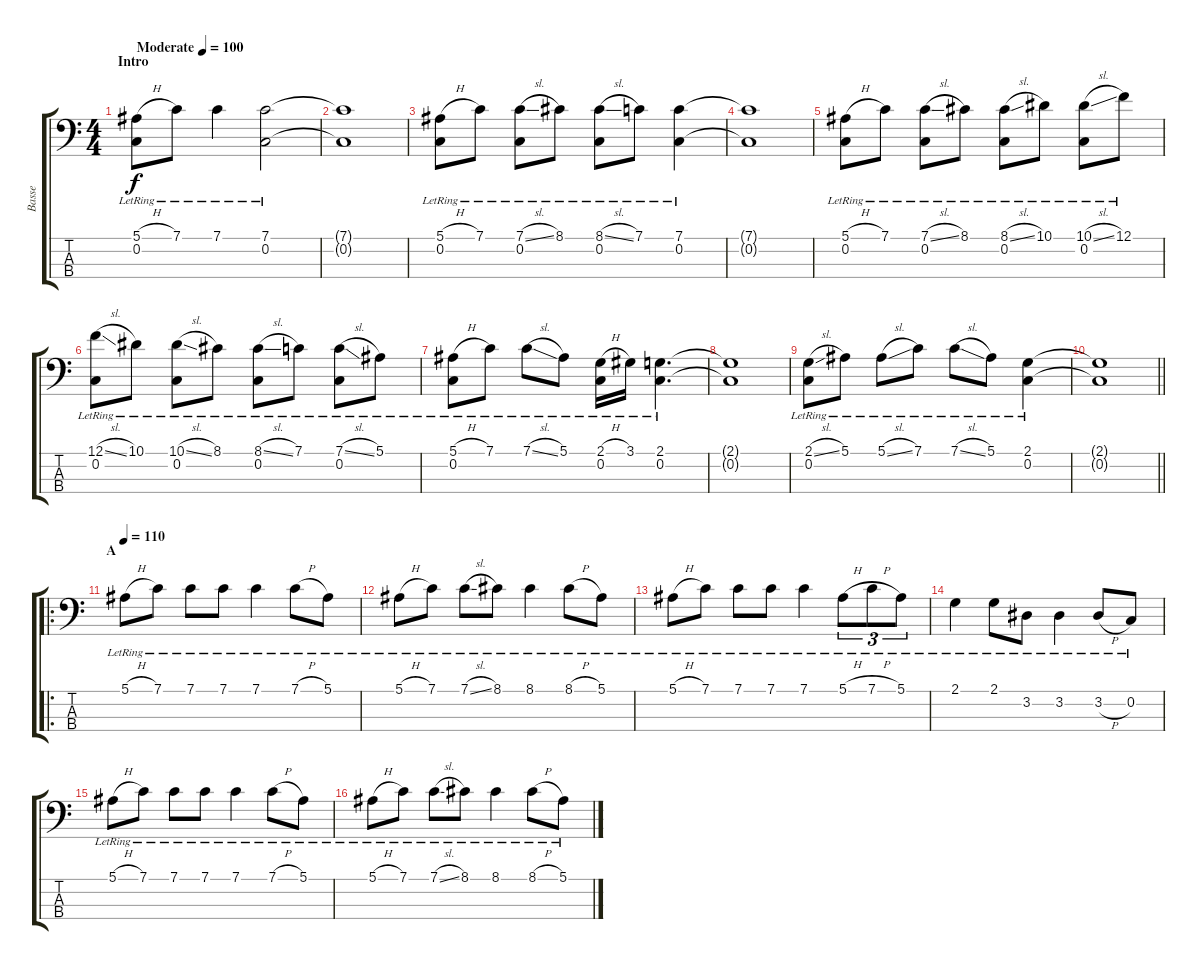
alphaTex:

\track ("Basse" "Basse") {instrument electricbassfinger}
\staff {score tabs}
\tuning (F2 C2 G1 C1) {hide}
\ts (4 4)
\section ("" "Intro")
\tempo (100 "Moderate")
\clef f4
\ks c
(5.1{h lr} 0.2{lr}).8{dy f instrument electricbassfinger} 7.1{lr}.8 7.1{lr}.4 (7.1{lr} 0.2{lr}).2 |
(7.1{t} 0.2{t}).1 |
(5.1{h lr} 0.2{lr}).8 7.1{lr}.8 (7.1{sl lr} 0.2{lr}).8 8.1{lr}.8 (8.1{sl lr} 0.2{lr}).8 7.1{lr}.8 (7.1{lr} 0.2{lr}).4 |
(7.1{t} 0.2{t}).1 |
(5.1{h lr} 0.2{lr}).8 7.1{lr}.8 (7.1{sl lr} 0.2{lr}).8 8.1{lr}.8 (8.1{sl lr} 0.2{lr}).8 10.1{lr}.8 (10.1{sl lr} 0.2{lr}).8 12.1{lr}.8 |
(12.1{sl lr} 0.2{lr}).8 10.1{lr}.8 (10.1{sl lr} 0.2{lr}).8 8.1{lr}.8 (8.1{sl lr} 0.2{lr}).8 7.1{lr}.8 (7.1{sl lr} 0.2{lr}).8 5.1{lr}.8 |
(5.1{h lr} 0.2{lr}).8 7.1{lr}.8 7.1{sl lr}.8 5.1{lr}.8 (2.1{h lr} 0.2{lr}).16 3.1{lr}.16 (2.1{lr} 0.2{lr}).4{d} |
(2.1{t} 0.2{t}).1 |
(2.1{sl lr} 0.2{lr}).8 5.1{lr}.8 5.1{sl lr}.8 7.1{lr}.8 7.1{sl lr}.8 5.1{lr}.8 (2.1 0.2{lr}).4 |
\barLineRight lightlight
(2.1{t} 0.2{t}).1 |
\ro
\section ("" "A")
\tempo 110
5.1{h lr}.8 7.1{lr}.8 7.1{lr}.8 7.1{lr}.8 7.1{lr}.4 7.1{h lr}.8 5.1{lr}.8 |
5.1{h lr}.8 7.1{lr}.8 7.1{sl lr}.8 8.1{lr}.8 8.1{lr}.4 8.1{h lr}.8 5.1{lr}.8 |
5.1{h lr}.8 7.1{lr}.8 7.1{lr}.8 7.1{lr}.8 7.1{lr}.4 5.1{h lr}.8{tu (3 2)} 7.1{h lr}.8{tu (3 2)} 5.1{lr}.8{tu (3 2)} |
2.1{lr}.4 2.1{lr}.8 3.2{lr}.8 3.2{lr}.4 3.2{h lr}.8 0.2{lr}.8 |
5.1{h lr}.8 7.1{lr}.8 7.1{lr}.8 7.1{lr}.8 7.1{lr}.4 7.1{h lr}.8 5.1{lr}.8 |
5.1{h lr}.8 7.1{lr}.8 7.1{sl lr}.8 8.1{lr}.8 8.1{lr}.4 8.1{h lr}.8 5.1{lr}.8
